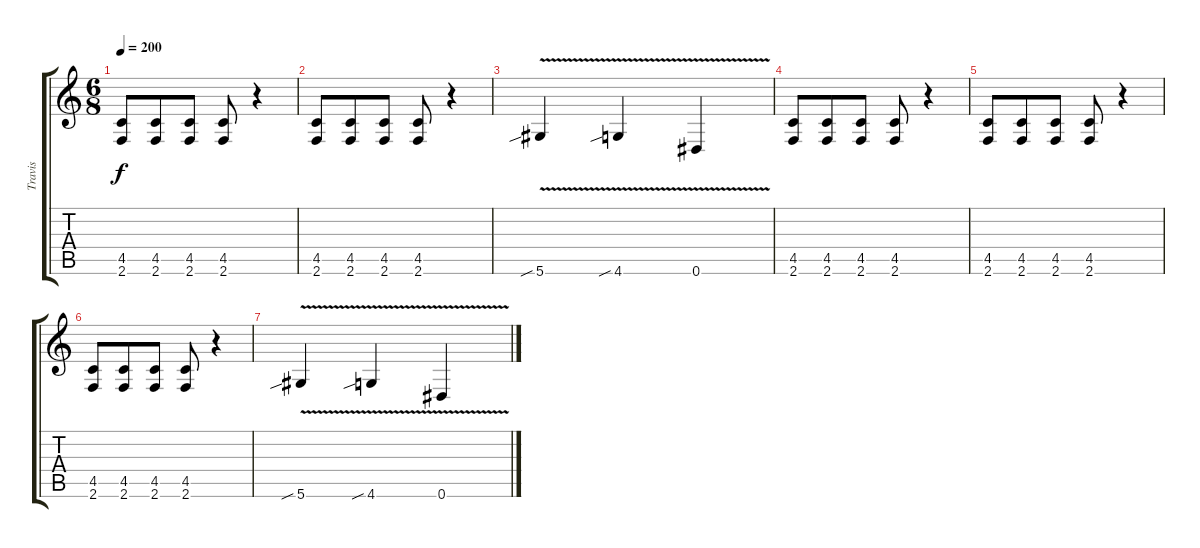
\track ("Travis" "Travis") {instrument overdrivenguitar}
\staff {score tabs}
\tuning (Eb4 Bb3 Gb3 Db3 Ab2 Eb2) {hide}
\ts (6 8)
\tempo 200
\clef g2
\ks c
(4.5 2.6).8{dy f} (4.5 2.6).8 (4.5 2.6).8 (4.5 2.6).8 r.4 |
(4.5 2.6).8 (4.5 2.6).8 (4.5 2.6).8 (4.5 2.6).8 r.4 |
5.6{v sib}.4 4.6{v sib}.4 0.6{v}.4 |
(4.5 2.6).8 (4.5 2.6).8 (4.5 2.6).8 (4.5 2.6).8 r.4 |
(4.5 2.6).8 (4.5 2.6).8 (4.5 2.6).8 (4.5 2.6).8 r.4 |
(4.5 2.6).8 (4.5 2.6).8 (4.5 2.6).8 (4.5 2.6).8 r.4 |
5.6{v sib}.4 4.6{v sib}.4 0.6{v}.4
